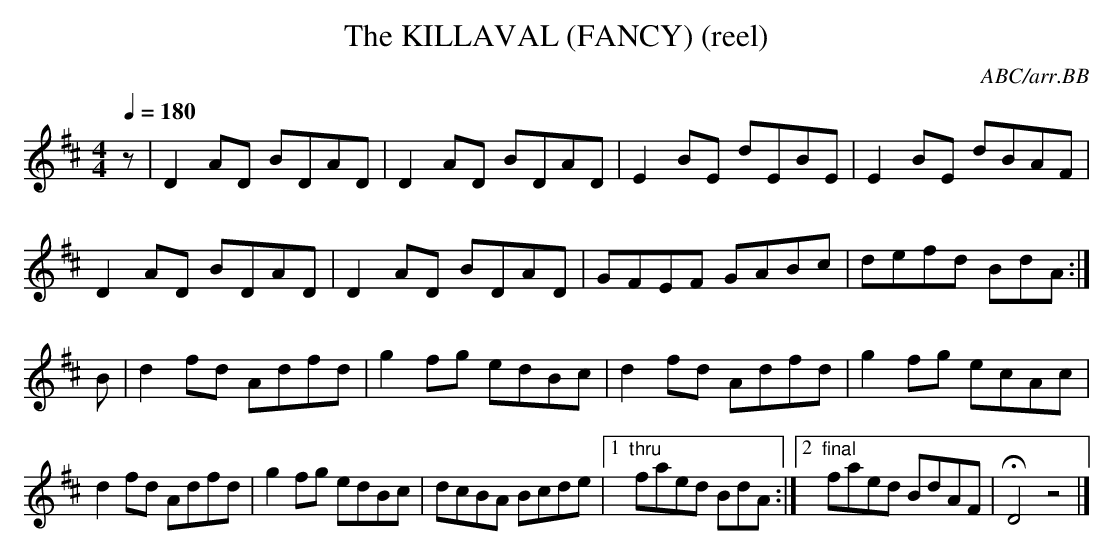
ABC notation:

X:1
T:KILLAVAL (FANCY) (reel), The
C:ABC/arr.BB
Q:1/4=180
L:1/8
M:4/4
K:D
z|D2AD BDAD|D2AD BDAD|E2BE dEBE|E2BE dBAF|
D2 AD BDAD|D2 AD BDAD|GFEF GABc|defd BdA:|
B|d2 fd Adfd|g2 fg edBc|d2 fd Adfd|g2 fg ecAc|
d2 fd Adfd|g2 fg edBc|dcBA Bcde|1 "thru"faed BdA:|\
[2 "final"faed BdAF|HD4z4|]
